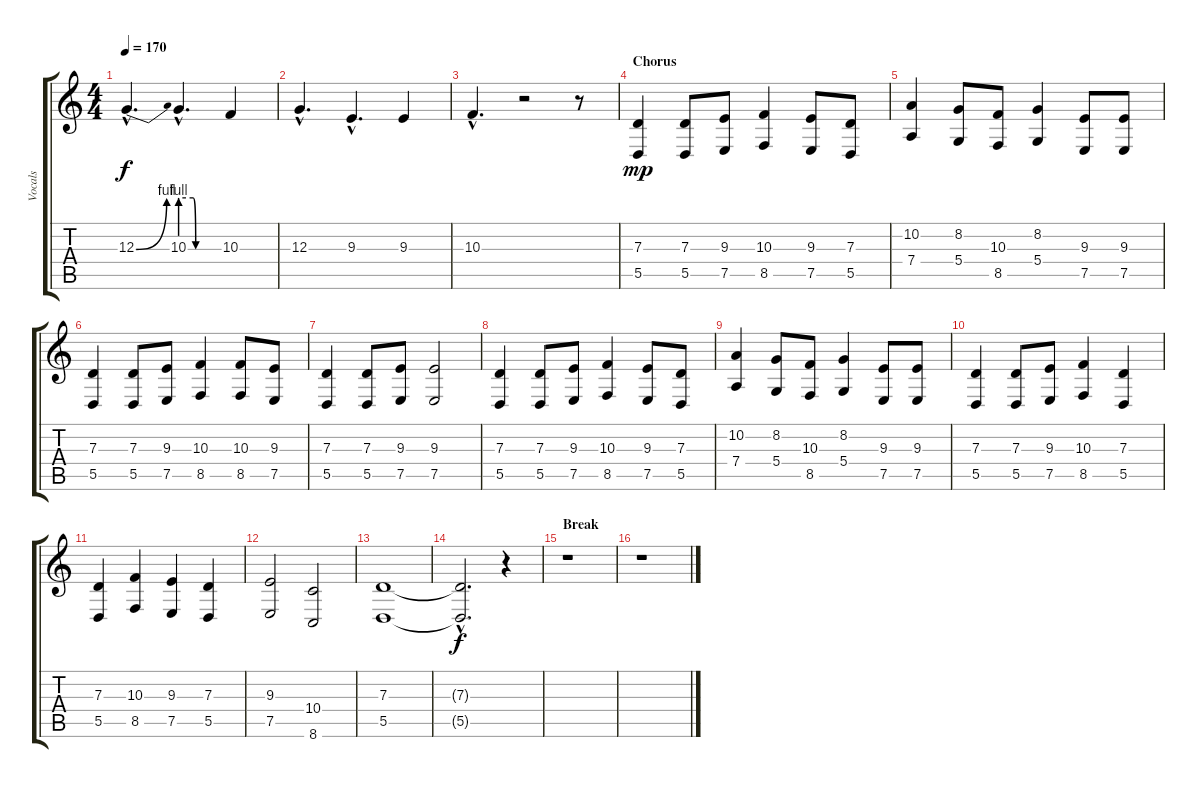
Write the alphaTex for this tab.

\track ("Vocals" "Vocals") {instrument lead2sawtooth}
\staff {score tabs}
\tuning (E4 B3 G3 D3 A2 E2) {hide}
\ts (4 4)
\tempo 170
\clef g2
\ks c
12.3{be (bend 0 0 60 4) hac}.4{d dy f} 10.3{be (custom 0 4 20 4 24 0 40 0 60 0) hac}.4{d} 10.3.4 |
12.3{hac}.4{d} 9.3{hac}.4{d} 9.3.4 |
10.3{hac}.4{d} r.2 r.8 |
\section ("" "Chorus")
(7.3 5.5).4{dy mp} (7.3 5.5).8 (9.3 7.5).8 (10.3 8.5).4 (9.3 7.5).8 (7.3 5.5).8 |
(10.2 7.4).4 (8.2 5.4).8 (10.3 8.5).8 (8.2 5.4).4 (9.3 7.5).8 (9.3 7.5).8 |
(7.3 5.5).4 (7.3 5.5).8 (9.3 7.5).8 (10.3 8.5).4 (10.3 8.5).8 (9.3 7.5).8 |
(7.3 5.5).4 (7.3 5.5).8 (9.3 7.5).8 (9.3 7.5).2 |
(7.3 5.5).4 (7.3 5.5).8 (9.3 7.5).8 (10.3 8.5).4 (9.3 7.5).8 (7.3 5.5).8 |
(10.2 7.4).4 (8.2 5.4).8 (10.3 8.5).8 (8.2 5.4).4 (9.3 7.5).8 (9.3 7.5).8 |
(7.3 5.5).4 (7.3 5.5).8 (9.3 7.5).8 (10.3 8.5).4 (7.3 5.5).4 |
(7.3 5.5).4 (10.3 8.5).4 (9.3 7.5).4 (7.3 5.5).4 |
(9.3 7.5).2 (10.4 8.6).2 |
(7.3 5.5).1 |
(7.3{hac t} 5.5{hac t}).2{d dy f} r.4 |
\section ("" "Break")
r.1 |
r.1
